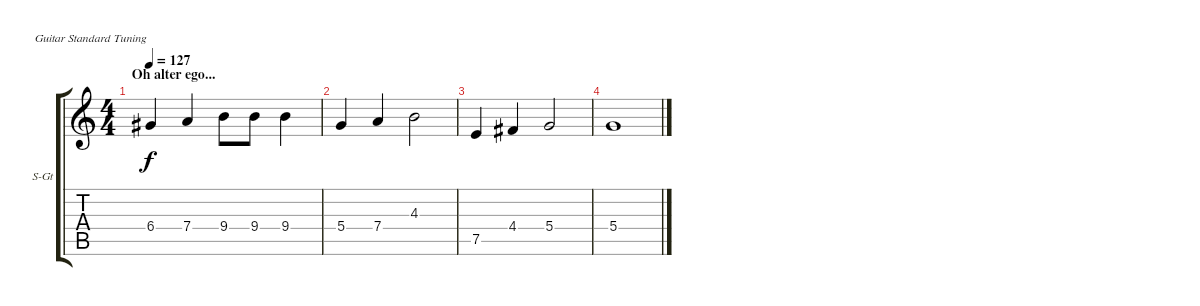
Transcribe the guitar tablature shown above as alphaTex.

\bracketExtendMode groupsimilarinstruments
\firstSystemTrackNameOrientation horizontal
\otherSystemsTrackNameOrientation horizontal
\track ("Backing Vocals" "S-Gt") {instrument acousticguitarsteel}
\staff {score tabs}
\tuning (E4 B3 G3 D3 A2 E2)
\ts (4 4)
\section ("" "Oh alter ego...")
\tempo 127
\clef g2
\ks c
6.4.4{dy f} 7.4.4 9.4.8 9.4.8 9.4.4 |
5.4.4 7.4.4 4.3.2 |
7.5.4 4.4.4 5.4.2 |
5.4.1
